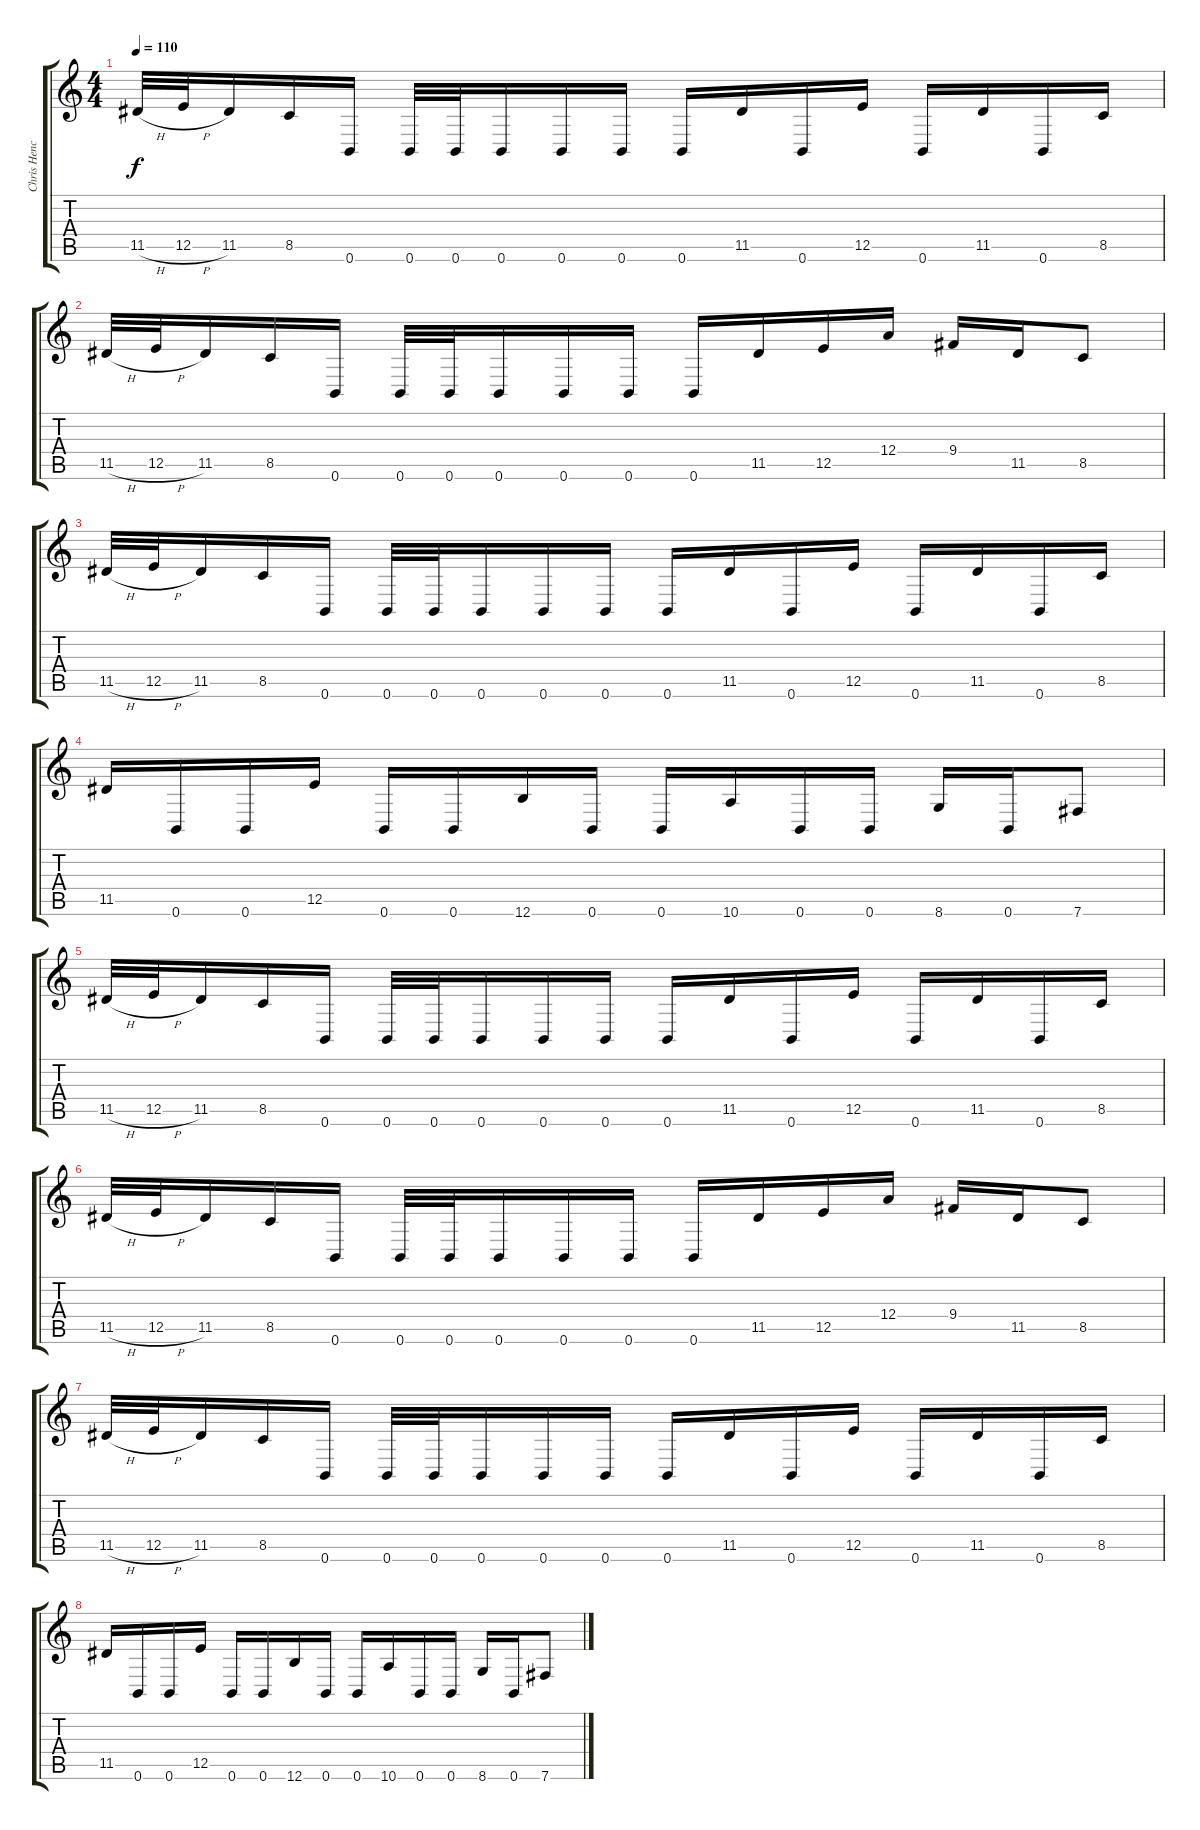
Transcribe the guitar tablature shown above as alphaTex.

\track ("Chris Henckel" "Chris Henc") {instrument overdrivenguitar}
\staff {score tabs}
\tuning (B3 Gb3 D3 A2 E2 B1) {hide}
\ts (4 4)
\tempo 110
\clef g2
\ks c
11.5{h}.32{dy f} 12.5{h}.32 11.5.16 8.5.16 0.6.16 0.6.32 0.6.32 0.6.16 0.6.16 0.6.16 0.6.16 11.5.16 0.6.16 12.5.16 0.6.16 11.5.16 0.6.16 8.5.16 |
11.5{h}.32 12.5{h}.32 11.5.16 8.5.16 0.6.16 0.6.32 0.6.32 0.6.16 0.6.16 0.6.16 0.6.16 11.5.16 12.5.16 12.4.16 9.4.16 11.5.16 8.5.8 |
11.5{h}.32 12.5{h}.32 11.5.16 8.5.16 0.6.16 0.6.32 0.6.32 0.6.16 0.6.16 0.6.16 0.6.16 11.5.16 0.6.16 12.5.16 0.6.16 11.5.16 0.6.16 8.5.16 |
11.5.16 0.6.16 0.6.16 12.5.16 0.6.16 0.6.16 12.6.16 0.6.16 0.6.16 10.6.16 0.6.16 0.6.16 8.6.16 0.6.16 7.6.8 |
11.5{h}.32 12.5{h}.32 11.5.16 8.5.16 0.6.16 0.6.32 0.6.32 0.6.16 0.6.16 0.6.16 0.6.16 11.5.16 0.6.16 12.5.16 0.6.16 11.5.16 0.6.16 8.5.16 |
11.5{h}.32 12.5{h}.32 11.5.16 8.5.16 0.6.16 0.6.32 0.6.32 0.6.16 0.6.16 0.6.16 0.6.16 11.5.16 12.5.16 12.4.16 9.4.16 11.5.16 8.5.8 |
11.5{h}.32 12.5{h}.32 11.5.16 8.5.16 0.6.16 0.6.32 0.6.32 0.6.16 0.6.16 0.6.16 0.6.16 11.5.16 0.6.16 12.5.16 0.6.16 11.5.16 0.6.16 8.5.16 |
11.5.16 0.6.16 0.6.16 12.5.16 0.6.16 0.6.16 12.6.16 0.6.16 0.6.16 10.6.16 0.6.16 0.6.16 8.6.16 0.6.16 7.6.8
